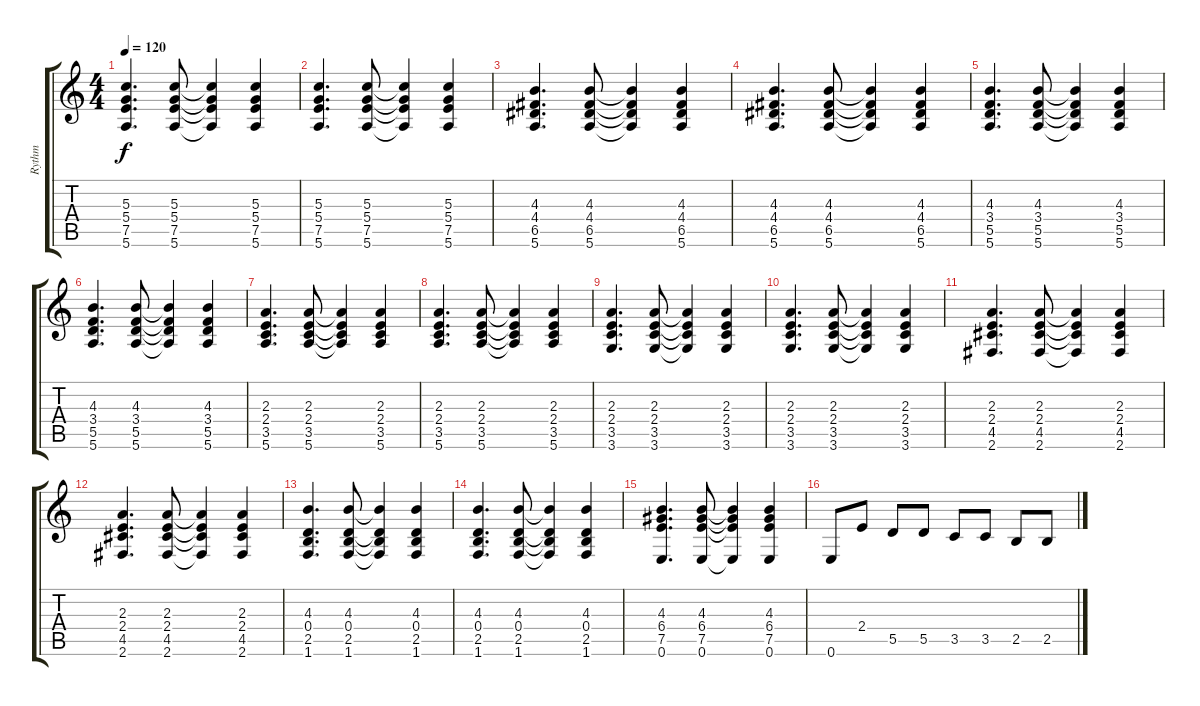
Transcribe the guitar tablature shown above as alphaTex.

\track ("Rythm" "Rythm") {instrument acousticguitarsteel}
\staff {score tabs}
\tuning (E4 B3 G3 D3 A2 E2) {hide}
\ts (4 4)
\tempo 120
\clef g2
\ks c
(5.3 5.4 7.5 5.6).4{d dy f} (5.3 5.4 7.5 5.6).8 (5.3{t} 5.4{t} 7.5{t} 5.6{t}).4 (5.3 5.4 7.5 5.6).4 |
(5.3 5.4 7.5 5.6).4{d} (5.3 5.4 7.5 5.6).8 (5.3{t} 5.4{t} 7.5{t} 5.6{t}).4 (5.3 5.4 7.5 5.6).4 |
(4.3 4.4 6.5 5.6).4{d} (4.3 4.4 6.5 5.6).8 (4.3{t} 4.4{t} 6.5{t} 5.6{t}).4 (4.3 4.4 6.5 5.6).4 |
(4.3 4.4 6.5 5.6).4{d} (4.3 4.4 6.5 5.6).8 (4.3{t} 4.4{t} 6.5{t} 5.6{t}).4 (4.3 4.4 6.5 5.6).4 |
(4.3 3.4 5.5 5.6).4{d} (4.3 3.4 5.5 5.6).8 (4.3{t} 3.4{t} 5.5{t} 5.6{t}).4 (4.3 3.4 5.5 5.6).4 |
(4.3 3.4 5.5 5.6).4{d} (4.3 3.4 5.5 5.6).8 (4.3{t} 3.4{t} 5.5{t} 5.6{t}).4 (4.3 3.4 5.5 5.6).4 |
(2.3 2.4 3.5 5.6).4{d} (2.3 2.4 3.5 5.6).8 (2.3{t} 2.4{t} 3.5{t} 5.6{t}).4 (2.3 2.4 3.5 5.6).4 |
(2.3 2.4 3.5 5.6).4{d} (2.3 2.4 3.5 5.6).8 (2.3{t} 2.4{t} 3.5{t} 5.6{t}).4 (2.3 2.4 3.5 5.6).4 |
(2.3 2.4 3.5 3.6).4{d} (2.3 2.4 3.5 3.6).8 (2.3{t} 2.4{t} 3.5{t} 3.6{t}).4 (2.3 2.4 3.5 3.6).4 |
(2.3 2.4 3.5 3.6).4{d} (2.3 2.4 3.5 3.6).8 (2.3{t} 2.4{t} 3.5{t} 3.6{t}).4 (2.3 2.4 3.5 3.6).4 |
(2.3 2.4 4.5 2.6).4{d} (2.3 2.4 4.5 2.6).8 (2.3{t} 2.4{t} 4.5{t} 2.6{t}).4 (2.3 2.4 4.5 2.6).4 |
(2.3 2.4 4.5 2.6).4{d} (2.3 2.4 4.5 2.6).8 (2.3{t} 2.4{t} 4.5{t} 2.6{t}).4 (2.3 2.4 4.5 2.6).4 |
(4.3 0.4 2.5 1.6).4{d} (4.3 0.4 2.5 1.6).8 (4.3{t} 0.4{t} 2.5{t} 1.6{t}).4 (4.3 0.4 2.5 1.6).4 |
(4.3 0.4 2.5 1.6).4{d} (4.3 0.4 2.5 1.6).8 (4.3{t} 0.4{t} 2.5{t} 1.6{t}).4 (4.3 0.4 2.5 1.6).4 |
(4.3 6.4 7.5 0.6).4{d} (4.3 6.4 7.5 0.6).8 (4.3{t} 6.4{t} 7.5{t} 0.6{t}).4 (4.3 6.4 7.5 0.6).4 |
0.6.8 2.4.8 5.5.8 5.5.8 3.5.8 3.5.8 2.5.8 2.5.8
